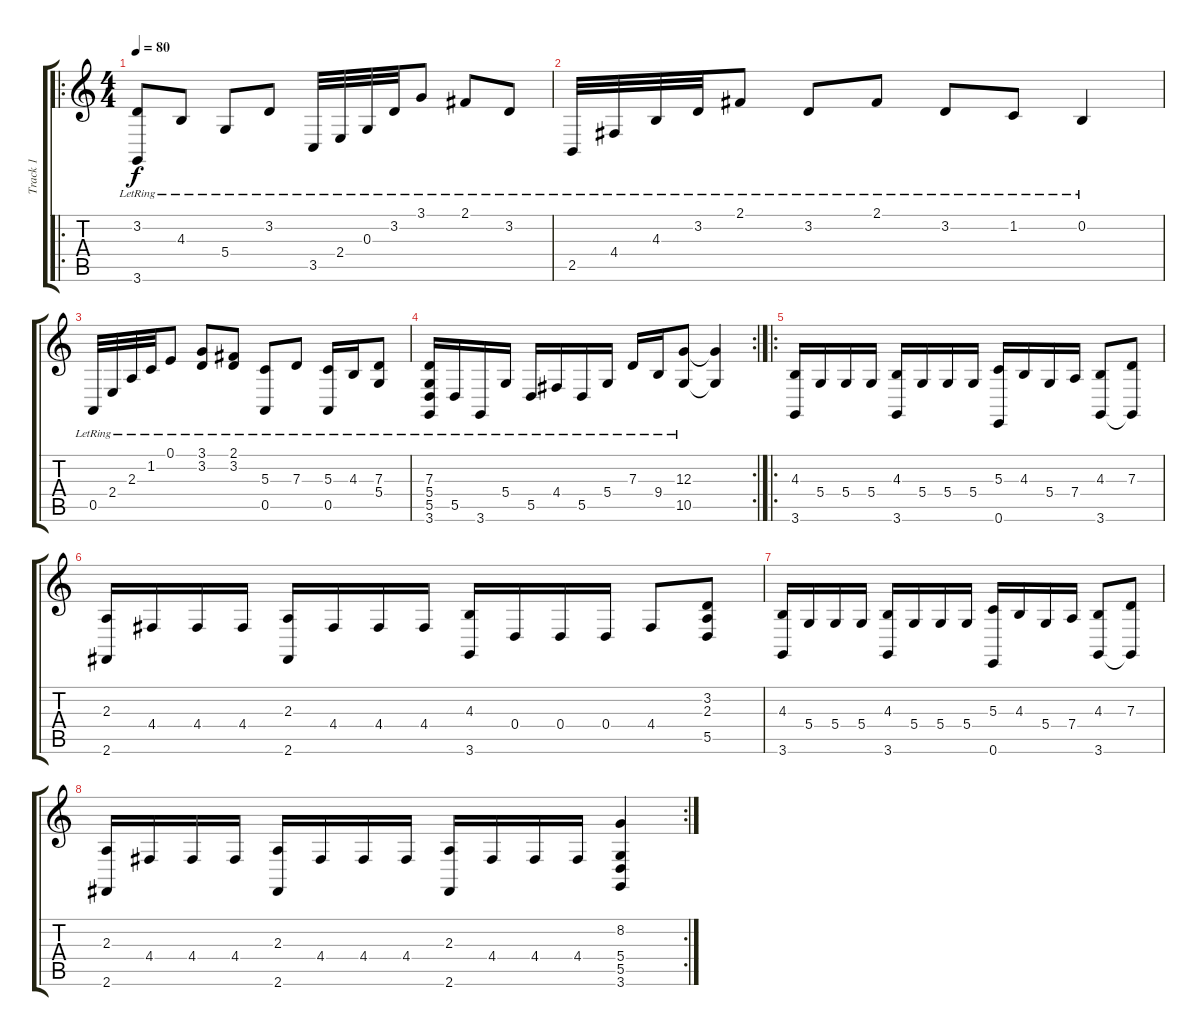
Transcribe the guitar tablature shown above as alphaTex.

\track ("Track 1" "Track 1") {instrument acousticgrandpiano}
\staff {score tabs}
\tuning (E4 B3 G3 D3 A2 E2) {hide}
\ro
\ts (4 4)
\tempo 80
\clef g2
\ks c
(3.2{lr} 3.6{lr}).8{dy f instrument acousticgrandpiano} 4.3{lr}.8 5.4{lr}.8 3.2{lr}.8 3.5{lr}.32 2.4{lr}.32 0.3{lr}.32 3.2{lr}.32 3.1{lr}.8 2.1{lr}.8 3.2{lr}.8 |
2.5{lr}.32 4.4{lr}.32 4.3{lr}.32 3.2{lr}.32 2.1{lr}.8 3.2{lr}.8 2.1{lr}.8 3.2{lr}.8 1.2{lr}.8 0.2{lr}.4 |
0.5{lr}.32 2.4{lr}.32 2.3{lr}.32 1.2{lr}.32 0.1{lr}.8 (3.1{lr} 3.2{lr}).8 (2.1{lr} 3.2{lr}).8 (5.3{lr} 0.5{lr}).8 7.3{lr}.8 (5.3{lr} 0.5{lr}).16 4.3{lr}.16 (7.3{lr} 5.4{lr}).8 |
\rc 2
(7.3{lr} 5.4{lr} 5.5{lr} 3.6{lr}).16 5.5{lr}.16 3.6{lr}.16 5.4{lr}.16 5.5{lr}.16 4.4{lr}.16 5.5{lr}.16 5.4{lr}.16 7.3{lr}.16 9.4{lr}.16 (12.3{lr} 10.5{lr}).8 (12.3{t} 10.5{t}).4 |
\ro
(4.3 3.6).16 5.4.16 5.4.16 5.4.16 (4.3 3.6).16 5.4.16 5.4.16 5.4.16 (5.3 0.6).16 4.3.16 5.4.16 7.4.16 (4.3 3.6).8 (7.3 3.6{t}).8 |
(2.3 2.6).16 4.4.16 4.4.16 4.4.16 (2.3 2.6).16 4.4.16 4.4.16 4.4.16 (4.3 3.6).16 0.4.16 0.4.16 0.4.16 4.4.8 (3.2 2.3 5.5).8 |
(4.3 3.6).16 5.4.16 5.4.16 5.4.16 (4.3 3.6).16 5.4.16 5.4.16 5.4.16 (5.3 0.6).16 4.3.16 5.4.16 7.4.16 (4.3 3.6).8 (7.3 3.6{t}).8 |
\rc 2
(2.3 2.6).16 4.4.16 4.4.16 4.4.16 (2.3 2.6).16 4.4.16 4.4.16 4.4.16 (2.3 2.6).16 4.4.16 4.4.16 4.4.16 (8.2 5.4 5.5 3.6).4
